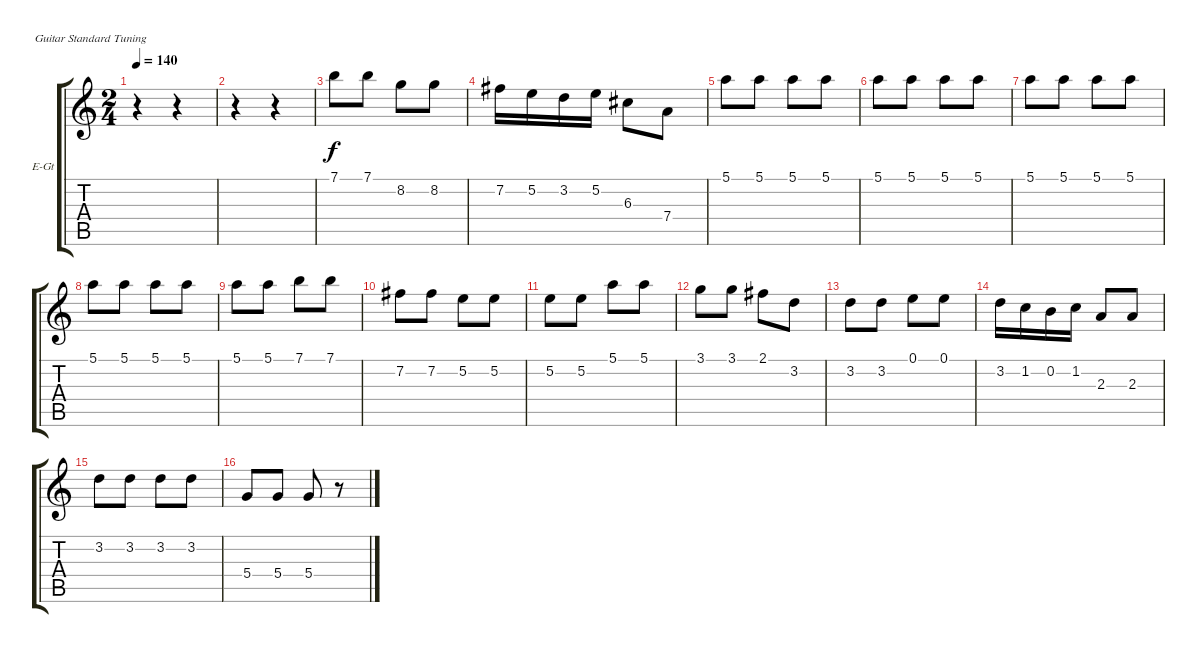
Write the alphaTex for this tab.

\bracketExtendMode groupsimilarinstruments
\firstSystemTrackNameOrientation horizontal
\otherSystemsTrackNameOrientation horizontal
\track ("Guitar 3" "E-Gt") {instrument distortionguitar}
\staff {score tabs}
\tuning (E4 B3 G3 D3 A2 E2)
\ts (2 4)
\tempo 140
\clef g2
\scale
0.333333
\ks c
r.4{dy f} r.4 |
\scale
0.333333 r.4 r.4 |
\scale
0.333333 7.1.8 7.1.8 8.2.8 8.2.8 |
\scale
0.333333 7.2.16 5.2.16 3.2.16 5.2.16 6.3.8 7.4.8 |
\scale
0.333333 5.1.8 5.1.8 5.1.8 5.1.8 |
\scale
0.333333 5.1.8 5.1.8 5.1.8 5.1.8 |
\scale
0.333333 5.1.8 5.1.8 5.1.8 5.1.8 |
\scale
0.333333 5.1.8 5.1.8 5.1.8 5.1.8 |
\scale
0.333333 5.1.8 5.1.8 7.1.8 7.1.8 |
\scale
0.333333 7.2.8 7.2.8 5.2.8 5.2.8 |
\scale
0.333333 5.2.8 5.2.8 5.1.8 5.1.8 |
\scale
0.333333 3.1.8 3.1.8 2.1.8 3.2.8 |
\scale
0.333333 3.2.8 3.2.8 0.1.8 0.1.8 |
\scale
0.333333 3.2.16 1.2.16 0.2.16 1.2.16 2.3.8 2.3.8 |
\scale
0.333333 3.2.8 3.2.8 3.2.8 3.2.8 |
\scale
0.333333 5.4.8 5.4.8 5.4.8 r.8
